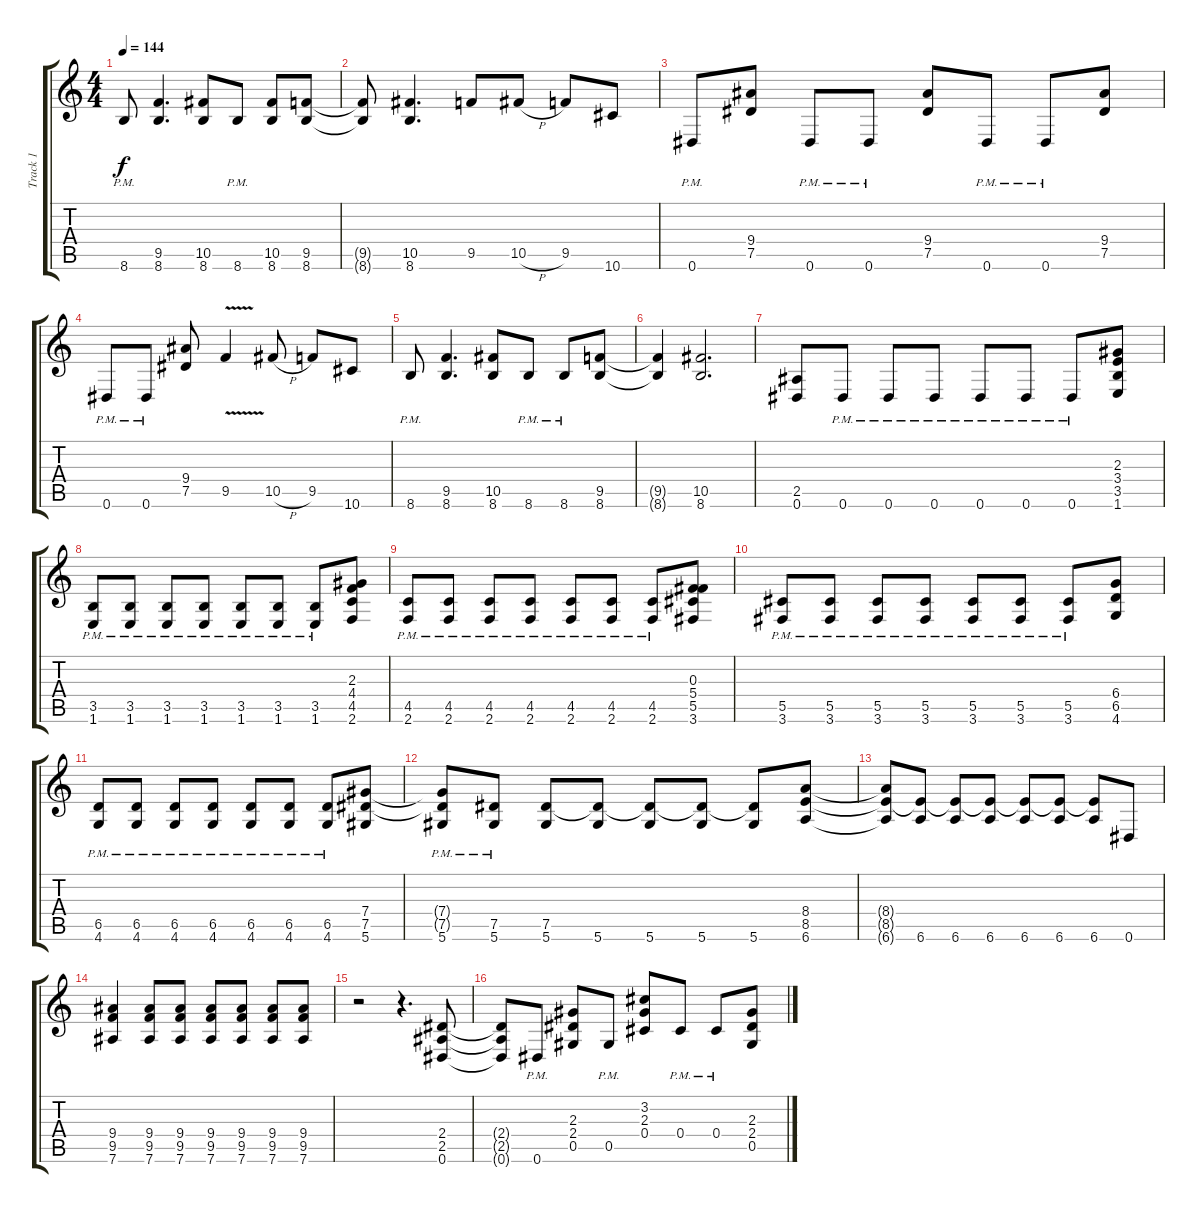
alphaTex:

\track ("Track 1" "Track 1") {instrument distortionguitar}
\staff {score tabs}
\tuning (Eb4 Bb3 Gb3 Db3 Ab2 Eb2) {hide}
\ts (4 4)
\tempo 144
\clef g2
\ks c
8.6{pm}.8{dy f} (9.5 8.6).4{d} (10.5 8.6).8 8.6{pm}.8 (10.5 8.6).8 (9.5 8.6).8 |
(9.5{t} 8.6{t}).8 (10.5 8.6).4{d} 9.5.8 10.5{h}.8 9.5.8 10.6.8 |
0.6{pm}.8 (9.4 7.5).8 0.6{pm}.8 0.6{pm}.8 (9.4 7.5).8 0.6{pm}.8 0.6{pm}.8 (9.4 7.5).8 |
0.6{pm}.8 0.6{pm}.8 (9.4 7.5).8 9.5{v}.4 10.5{h}.8 9.5.8 10.6.8 |
8.6{pm}.8 (9.5 8.6).4{d} (10.5 8.6).8 8.6{pm}.8 8.6{pm}.8 (9.5 8.6).8 |
(9.5{t} 8.6{t}).4 (10.5 8.6).2{d} |
(2.5 0.6).8 0.6{pm}.8 0.6{pm}.8 0.6{pm}.8 0.6{pm}.8 0.6{pm}.8 0.6{pm}.8 (2.3 3.4 3.5 1.6).8 |
(3.5{pm} 1.6{pm}).8 (3.5{pm} 1.6{pm}).8 (3.5{pm} 1.6{pm}).8 (3.5{pm} 1.6{pm}).8 (3.5{pm} 1.6{pm}).8 (3.5{pm} 1.6{pm}).8 (3.5{pm} 1.6{pm}).8 (2.3 4.4 4.5 2.6).8 |
(4.5{pm} 2.6{pm}).8 (4.5{pm} 2.6{pm}).8 (4.5{pm} 2.6{pm}).8 (4.5{pm} 2.6{pm}).8 (4.5{pm} 2.6{pm}).8 (4.5{pm} 2.6{pm}).8 (4.5{pm} 2.6{pm}).8 (0.3 5.4 5.5 3.6).8 |
(5.5{pm} 3.6{pm}).8 (5.5{pm} 3.6{pm}).8 (5.5{pm} 3.6{pm}).8 (5.5{pm} 3.6).8 (5.5{pm} 3.6).8 (5.5{pm} 3.6).8 (5.5{pm} 3.6).8 (6.4 6.5 4.6).8 |
(6.5{pm} 4.6{pm}).8 (6.5{pm} 4.6{pm}).8 (6.5{pm} 4.6).8 (6.5{pm} 4.6).8 (6.5{pm} 4.6).8 (6.5{pm} 4.6).8 (6.5{pm} 4.6).8 (7.4 7.5 5.6).8 |
(7.4{t} 7.5{t} 5.6{pm}).8 (7.5{pm} 5.6).8 (7.5 5.6).8 (7.5{t} 5.6).8 (7.5{t} 5.6).8 (7.5{t} 5.6).8 (7.5{t} 5.6).8 (8.4 8.5 6.6).8 |
(8.4{t} 8.5{t} 6.6{t}).8 (8.5{t} 6.6).8 (8.5{t} 6.6).8 (8.5{t} 6.6).8 (8.5{t} 6.6).8 (8.5{t} 6.6).8 (8.5{t} 6.6).8 0.6.8 |
(9.4 9.5 7.6).4 (9.4 9.5 7.6).8 (9.4 9.5 7.6).8 (9.4 9.5 7.6).8 (9.4 9.5 7.6).8 (9.4 9.5 7.6).8 (9.4 9.5 7.6).8 |
r.2 r.4{d} (2.4 2.5 0.6).8 |
(2.4{t} 2.5{t} 0.6{t}).8 0.6{pm}.8 (2.3 2.4 0.5).8 0.5{pm}.8 (3.2 2.3 0.4).8 0.4{pm}.8 0.4{pm}.8 (2.3 2.4 0.5).8
